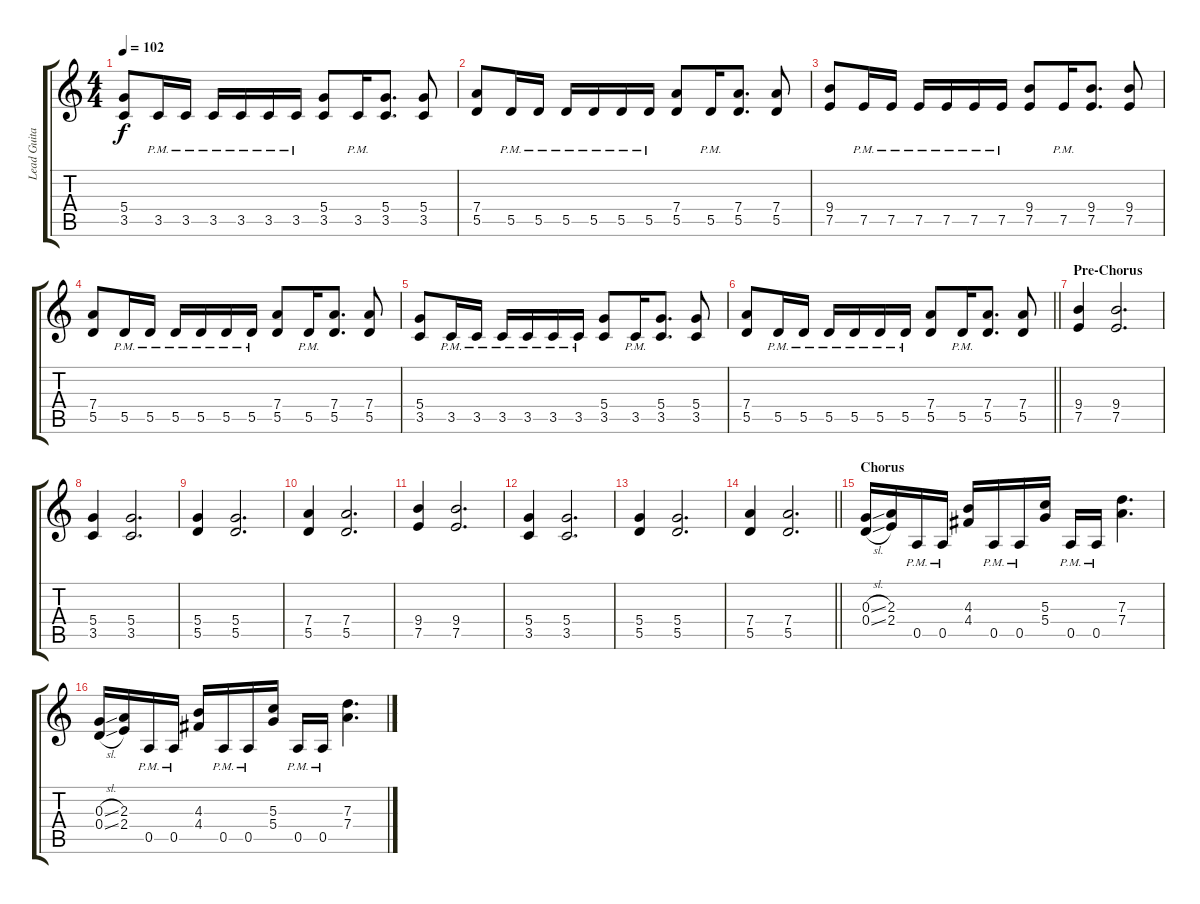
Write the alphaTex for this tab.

\track ("Lead Guitar" "Lead Guita") {instrument distortionguitar}
\staff {score tabs}
\tuning (E4 B3 G3 D3 A2 E2) {hide}
\ts (4 4)
\tempo 102
\clef g2
\ks c
(5.4 3.5).8{dy f} 3.5{pm}.16 3.5{pm}.16 3.5{pm}.16 3.5{pm}.16 3.5{pm}.16 3.5{pm}.16 (5.4 3.5).8 3.5{pm}.16 (5.4 3.5).8{d} (5.4 3.5).8 |
(7.4 5.5).8 5.5{pm}.16 5.5{pm}.16 5.5{pm}.16 5.5{pm}.16 5.5{pm}.16 5.5{pm}.16 (7.4 5.5).8 5.5{pm}.16 (7.4 5.5).8{d} (7.4 5.5).8 |
(9.4 7.5).8 7.5{pm}.16 7.5{pm}.16 7.5{pm}.16 7.5{pm}.16 7.5{pm}.16 7.5{pm}.16 (9.4 7.5).8 7.5{pm}.16 (9.4 7.5).8{d} (9.4 7.5).8 |
(7.4 5.5).8 5.5{pm}.16 5.5{pm}.16 5.5{pm}.16 5.5{pm}.16 5.5{pm}.16 5.5{pm}.16 (7.4 5.5).8 5.5{pm}.16 (7.4 5.5).8{d} (7.4 5.5).8 |
(5.4 3.5).8 3.5{pm}.16 3.5{pm}.16 3.5{pm}.16 3.5{pm}.16 3.5{pm}.16 3.5{pm}.16 (5.4 3.5).8 3.5{pm}.16 (5.4 3.5).8{d} (5.4 3.5).8 |
\barLineRight lightlight
(7.4 5.5).8 5.5{pm}.16 5.5{pm}.16 5.5{pm}.16 5.5{pm}.16 5.5{pm}.16 5.5{pm}.16 (7.4 5.5).8 5.5{pm}.16 (7.4 5.5).8{d} (7.4 5.5).8 |
\section ("" "Pre-Chorus")
(9.4 7.5).4 (9.4 7.5).2{d} |
(5.4 3.5).4 (5.4 3.5).2{d} |
(5.4 5.5).4 (5.4 5.5).2{d} |
(7.4 5.5).4 (7.4 5.5).2{d} |
(9.4 7.5).4 (9.4 7.5).2{d} |
(5.4 3.5).4 (5.4 3.5).2{d} |
(5.4 5.5).4 (5.4 5.5).2{d} |
\barLineRight lightlight
(7.4 5.5).4 (7.4 5.5).2{d} |
\section ("" "Chorus")
(0.3{sl} 0.4{sl}).16 (2.3 2.4).16 0.5{pm}.16 0.5{pm}.16 (4.3 4.4).16 0.5{pm}.16 0.5{pm}.16 (5.3 5.4).16 0.5{pm}.16 0.5{pm}.16 (7.3 7.4).4{d} |
(0.3{sl} 0.4{sl}).16 (2.3 2.4).16 0.5{pm}.16 0.5{pm}.16 (4.3 4.4).16 0.5{pm}.16 0.5{pm}.16 (5.3 5.4).16 0.5{pm}.16 0.5{pm}.16 (7.3 7.4).4{d}
